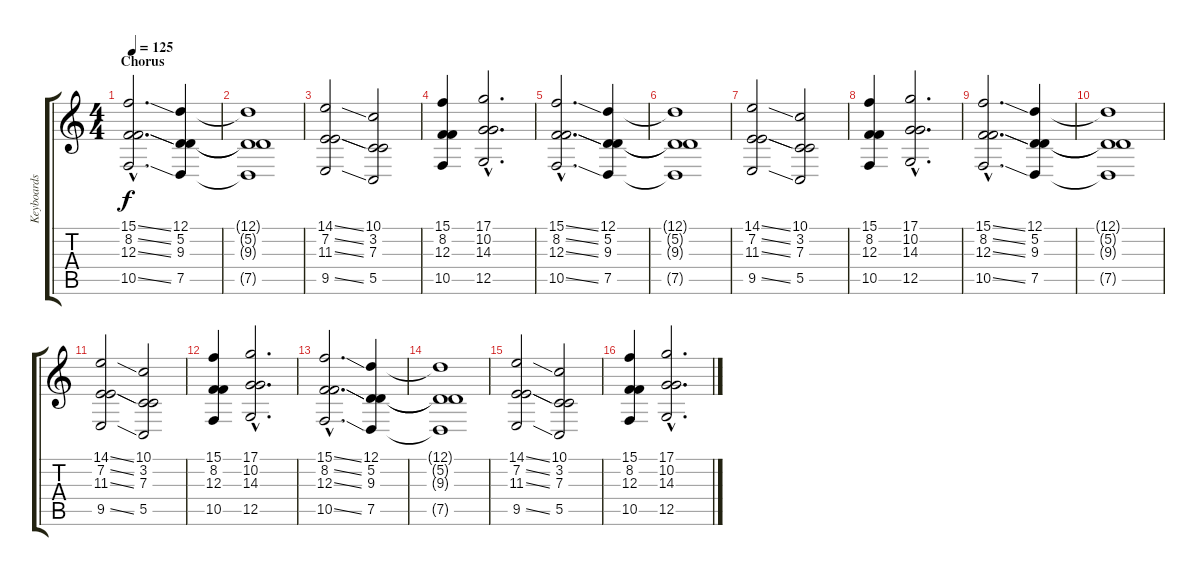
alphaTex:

\track ("Keyboards" "Keyboards") {instrument lead2sawtooth}
\staff {score tabs}
\tuning (D4 A3 F3 C3 G2 D2) {hide}
\ts (4 4)
\section ("" "Chorus")
\tempo 125
\clef g2
\ks c
(15.1{ss hac} 8.2{ss hac} 12.3{ss hac} 10.5{ss hac}).2{d dy f instrument fx5brightness} (12.1 5.2 9.3 7.5).4 |
(12.1{t} 5.2{t} 9.3{t} 7.5{t}).1 |
(14.1{ss} 7.2{ss} 11.3{ss} 9.5{ss}).2 (10.1 3.2 7.3 5.5).2 |
(15.1 8.2 12.3 10.5).4 (17.1{hac} 10.2{hac} 14.3{hac} 12.5{hac}).2{d} |
(15.1{ss hac} 8.2{ss hac} 12.3{ss hac} 10.5{ss hac}).2{d} (12.1 5.2 9.3 7.5).4 |
(12.1{t} 5.2{t} 9.3{t} 7.5{t}).1 |
(14.1{ss} 7.2{ss} 11.3{ss} 9.5{ss}).2 (10.1 3.2 7.3 5.5).2 |
(15.1 8.2 12.3 10.5).4 (17.1{hac} 10.2{hac} 14.3{hac} 12.5{hac}).2{d} |
(15.1{ss hac} 8.2{ss hac} 12.3{ss hac} 10.5{ss hac}).2{d instrument fx5brightness} (12.1 5.2 9.3 7.5).4 |
(12.1{t} 5.2{t} 9.3{t} 7.5{t}).1 |
(14.1{ss} 7.2{ss} 11.3{ss} 9.5{ss}).2 (10.1 3.2 7.3 5.5).2 |
(15.1 8.2 12.3 10.5).4 (17.1{hac} 10.2{hac} 14.3{hac} 12.5{hac}).2{d} |
(15.1{ss hac} 8.2{ss hac} 12.3{ss hac} 10.5{ss hac}).2{d} (12.1 5.2 9.3 7.5).4 |
(12.1{t} 5.2{t} 9.3{t} 7.5{t}).1 |
(14.1{ss} 7.2{ss} 11.3{ss} 9.5{ss}).2 (10.1 3.2 7.3 5.5).2 |
(15.1 8.2 12.3 10.5).4 (17.1{hac} 10.2{hac} 14.3{hac} 12.5{hac}).2{d}
